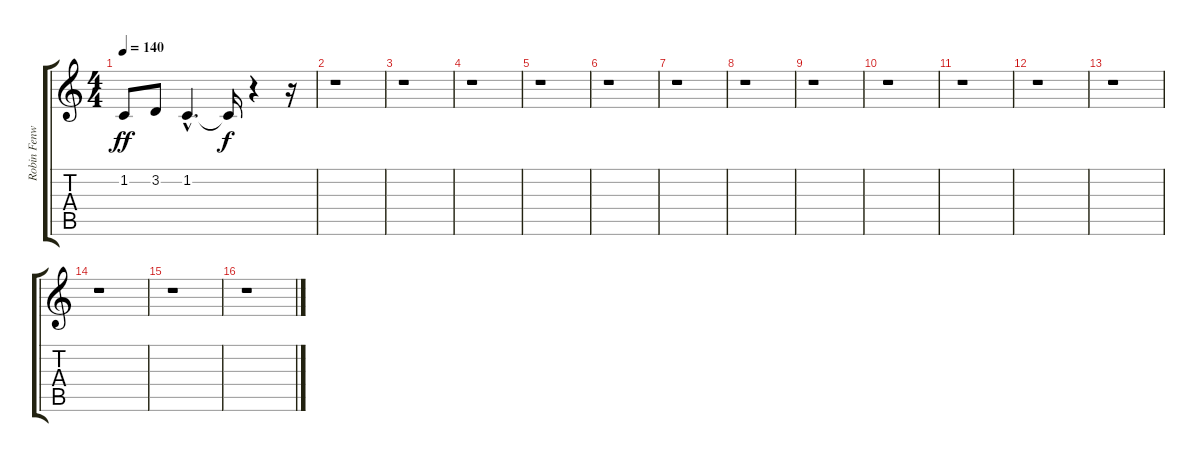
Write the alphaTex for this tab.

\track ("Robin Fenwick" "Robin Fenw") {instrument synthstrings2}
\staff {score tabs}
\tuning (E4 B3 G3 D3 A2 E2) {hide}
\ts (4 4)
\tempo 140
\clef g2
\ks c
1.2.8{dy ff} 3.2.8 1.2{hac}.4{d} 1.2{t}.16{dy f} r.4 r.16 |
r.1 |
r.1 |
r.1 |
r.1 |
r.1 |
r.1 |
r.1 |
r.1 |
r.1 |
r.1 |
r.1 |
r.1 |
r.1 |
r.1 |
r.1
